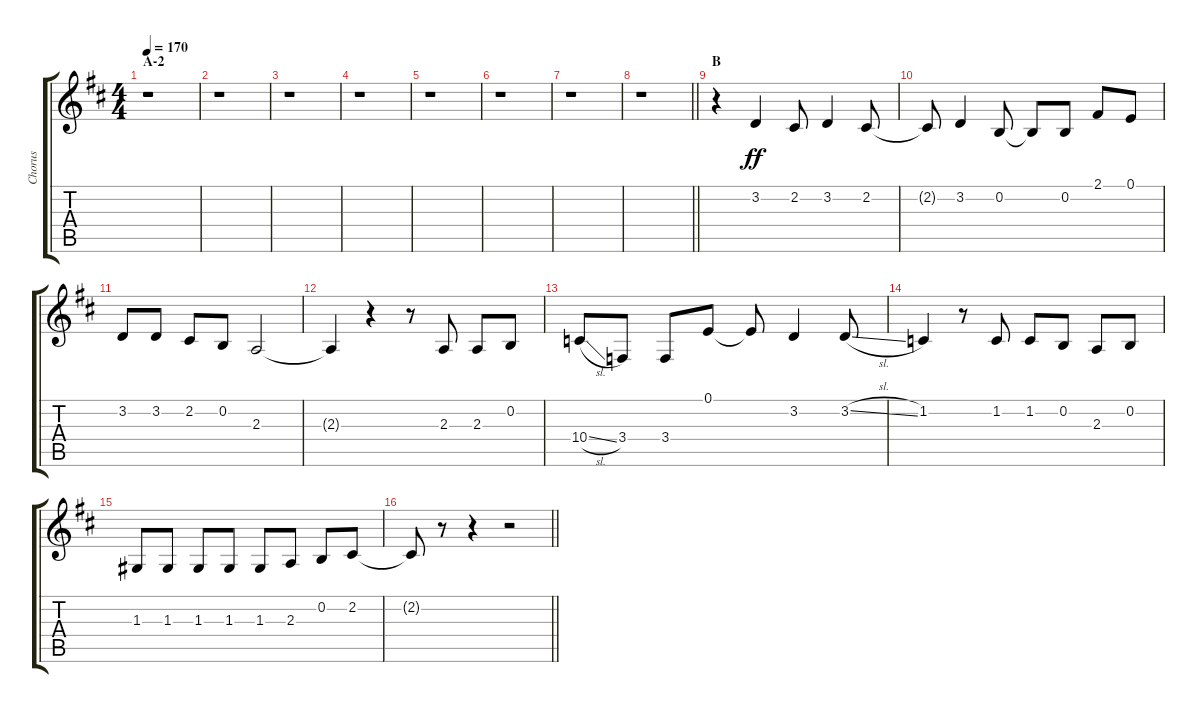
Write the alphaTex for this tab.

\track ("Chorus" "Chorus") {instrument voiceoohs}
\staff {score tabs}
\tuning (E4 B3 G3 D3 A2 E2) {hide}
\ts (4 4)
\section ("" "A-2")
\tempo 170
\clef g2
\ks d
r.1{dy ff} |
r.1 |
r.1 |
r.1 |
r.1 |
r.1 |
r.1 |
\barLineRight lightlight
r.1 |
\section ("" "B")
r.4 3.2.4 2.2.8 3.2.4 2.2.8 |
2.2{t}.8 3.2.4 0.2.8 0.2{t}.8 0.2.8 2.1.8 0.1.8 |
3.2.8 3.2.8 2.2.8 0.2.8 2.3.2 |
2.3{t}.4 r.4 r.8 2.3.8 2.3.8 0.2.8 |
10.4{sl}.8 3.4.8 3.4.8 0.1.8 0.1{t}.8 3.2.4 3.2{sl}.8 |
1.2.4 r.8 1.2.8 1.2.8 0.2.8 2.3.8 0.2.8 |
1.3.8 1.3.8 1.3.8 1.3.8 1.3.8 2.3.8 0.2.8 2.2.8 |
\barLineRight lightlight
2.2{t}.8 r.8 r.4 r.2
